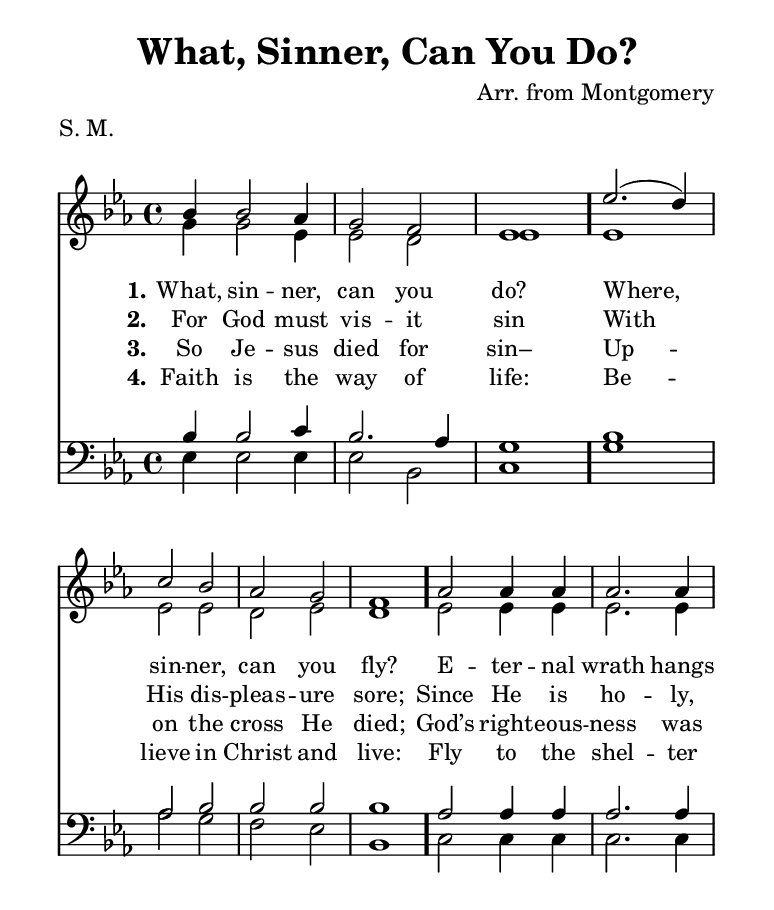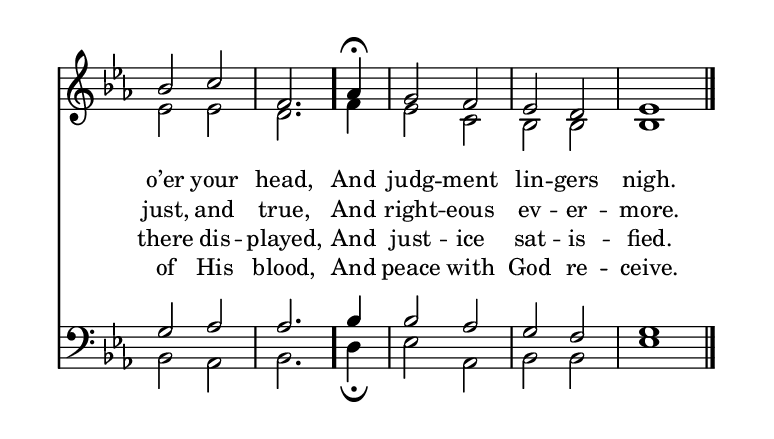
\include "common/global.ily"
\paper {
  \include "common/paper.ily"
  ragged-bottom = ##t
}

\header{
  hymnnumber = "280"
  title = "What, Sinner, Can You Do?"
  tunename = "London"
  meter = "S. M."
  poet = ""
  composer = "Arr. from Montgomery"
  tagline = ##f
}

ta = { \tempo 4=140 }
tb = { \tempo 4=70 }

global = {
  \include "common/overrides.ily"
  \override Staff.TimeSignature.style = #'()
  \time 4/4
  \override Score.MetronomeMark.transparent = ##t % hide all fermata changes too
  \ta
  \key ees \major
  \autoBeamOff
}

notesSoprano = {
\global
\relative c'' {

  bes4 bes2 aes4 | g2 f | ees1 |
  ees'2.( d4) | c2 bes | aes g | f1 |
  aes2 aes4 aes | aes2. aes4 | bes2 c | f,2.
  \tb aes4\fermata \ta | g2 f | ees d | ees1 |

  \bar "|."

}
}

notesAlto = {
\global
\relative e' {

  g4 g2 ees4 | ees2 d | ees1 |
  ees1 | ees2 ees | d ees | d1 |
  ees2 ees4 ees | ees2. ees4 | ees2 ees | d2.
  f4 | ees2 c | bes bes | bes1 |

}
}

notesTenor = {
\global
\relative a {

  bes4 bes2 c4 | bes2. aes4 | g1 |
  bes1 | aes2 bes | bes bes | bes1 |
  aes2 aes4 aes | aes2. aes4 | g2 aes | aes2.
  bes4 | bes2 aes | g f | g1 |

}
}

notesBass = {
\global
\relative f {

  ees4 ees2 ees4 | ees2 bes | c1 |
  g'1 | aes2 g | f ees | bes1 |
  c2 c4 c | c2. c4 | bes2 aes | bes2.
  d4\fermata | ees2 aes, | bes bes | ees1

}
}

wordsA = \lyricmode {
\set stanza = "1."

What, sin -- ner, can you do? \bar "."
Where, sin -- ner, can you fly? \bar "."
E -- ter -- nal wrath hangs o’er your head, \bar "."
And judg -- ment lin -- gers nigh. \bar "."

}

wordsB = \lyricmode {
\set stanza = "2."

For God must vis -- it sin
With His dis -- pleas -- ure sore;
Since He is ho -- ly, just, and true,
And right -- eous ev -- er -- more.

}

wordsC = \lyricmode {
\set stanza = "3."

So Je -- sus died for sin–
Up -- on the cross He died;
God’s right -- eous -- ness was there dis -- played,
And just -- ice sat -- is -- fied.

}

wordsD = \lyricmode {
\set stanza = "4."

Faith is the way of life:
Be -- lieve in Christ and live:
Fly to the shel -- ter of His blood,
And peace with God re -- ceive.

}

\score {
  \context ChoirStaff <<
    \context Staff = upper <<
      \set ChoirStaff.systemStartDelimiter = #'SystemStartBar
      \context Voice  = sopranos { \voiceOne << \notesSoprano >> }
      \context Voice  = altos { \voiceTwo << \notesAlto >> }
      \context Lyrics = one   \lyricsto sopranos \wordsA
      \context Lyrics = two   \lyricsto sopranos \wordsB
      \context Lyrics = three \lyricsto sopranos \wordsC
      \context Lyrics = four  \lyricsto sopranos \wordsD
    >>
    \context Staff = men <<
      \clef bass
      \context Voice  = tenors { \voiceOne << \notesTenor >> }
      \context Voice  = basses { \voiceTwo << \notesBass >> }
    >>
  >>
  \layout {
    \include "common/layout.ily"
  }
  \midi{
    \include "common/midi.ily"
  }
}

\version "2.18.2"  % necessary for upgrading to future LilyPond versions.

% vi:set et ts=2 sw=2 ai nocindent syntax=lilypond:
